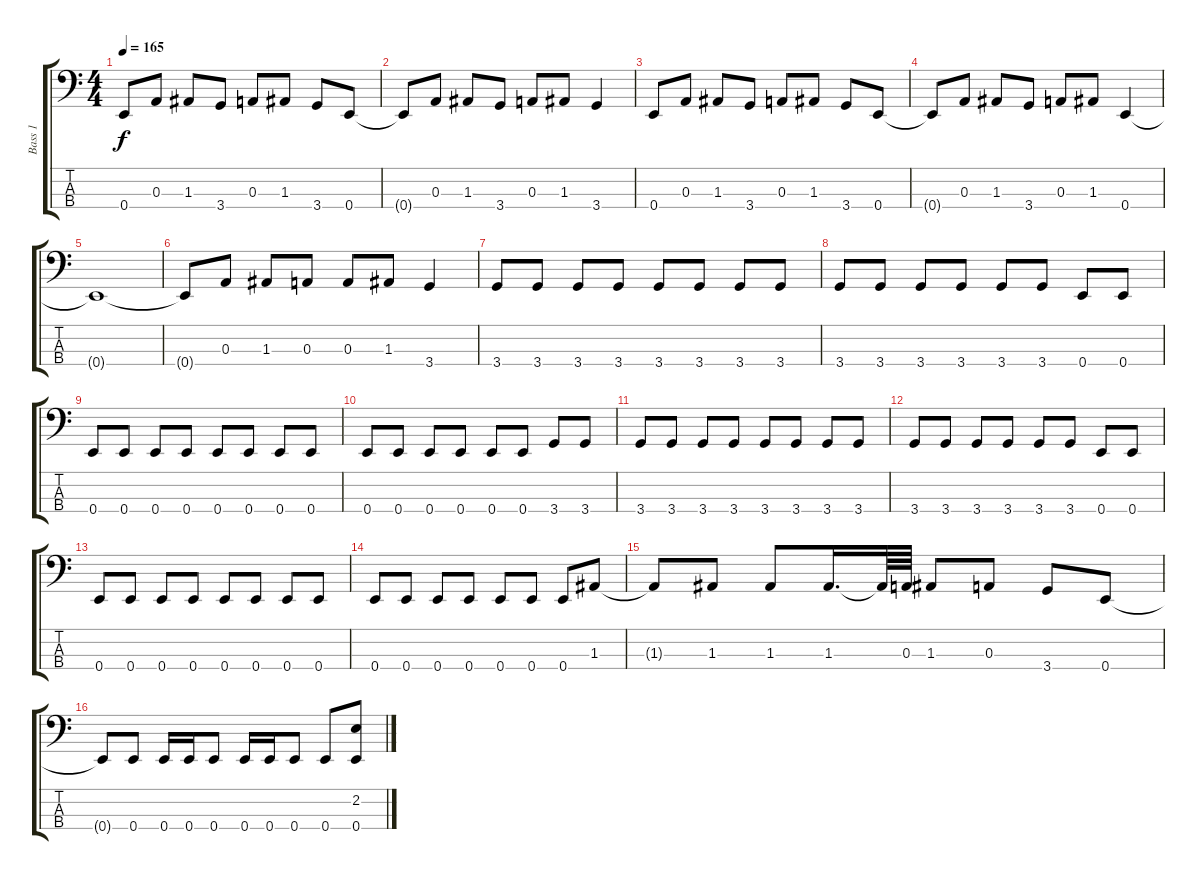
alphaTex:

\track ("Bass 1" "Bass 1") {instrument electricbasspick}
\staff {score tabs}
\tuning (G2 D2 A1 E1) {hide}
\ts (4 4)
\tempo 165
\clef f4
\ks c
0.4.8{dy f} 0.3.8 1.3.8 3.4.8 0.3.8 1.3.8 3.4.8 0.4.8 |
0.4{t}.8 0.3.8 1.3.8 3.4.8 0.3.8 1.3.8 3.4.4 |
0.4.8 0.3.8 1.3.8 3.4.8 0.3.8 1.3.8 3.4.8 0.4.8 |
0.4{t}.8 0.3.8 1.3.8 3.4.8 0.3.8 1.3.8 0.4.4 |
0.4{t}.1 |
0.4{t}.8 0.3.8 1.3.8 0.3.8 0.3.8 1.3.8 3.4.4 |
3.4.8 3.4.8 3.4.8 3.4.8 3.4.8 3.4.8 3.4.8 3.4.8 |
3.4.8 3.4.8 3.4.8 3.4.8 3.4.8 3.4.8 0.4.8 0.4.8 |
0.4.8 0.4.8 0.4.8 0.4.8 0.4.8 0.4.8 0.4.8 0.4.8 |
0.4.8 0.4.8 0.4.8 0.4.8 0.4.8 0.4.8 3.4.8 3.4.8 |
3.4.8 3.4.8 3.4.8 3.4.8 3.4.8 3.4.8 3.4.8 3.4.8 |
3.4.8 3.4.8 3.4.8 3.4.8 3.4.8 3.4.8 0.4.8 0.4.8 |
0.4.8 0.4.8 0.4.8 0.4.8 0.4.8 0.4.8 0.4.8 0.4.8 |
0.4.8 0.4.8 0.4.8 0.4.8 0.4.8 0.4.8 0.4.8 1.3.8 |
1.3{t}.8 1.3.8 1.3.8 1.3.16{d} 1.3{t}.64 0.3.64 1.3.8 0.3.8 3.4.8 0.4.8 |
0.4{t}.8 0.4.8 0.4.16 0.4.16 0.4.8 0.4.16 0.4.16 0.4.8 0.4.8 (2.2 0.4).8
